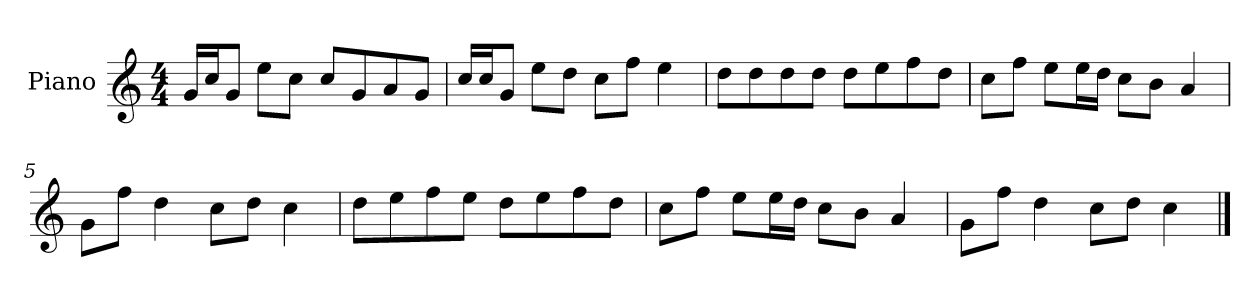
**kern
*part1
*staff1
*I"Piano
*I'P-no
*clefG2
*k[]
*M4/4
*MM90
=1
16g/LL
16cc/J
8g/J
8ee\L
8cc\J
8cc/L
8g/
8a/
8g/J
=2
16cc/LL
16cc/J
8g/J
8ee\L
8dd\J
8cc\L
8ff\J
4ee\
=3
8dd\L
8dd\
8dd\
8dd\J
8dd\L
8ee\
8ff\
8dd\J
=4
8cc\L
8ff\J
8ee\L
16ee\L
16dd\JJ
8cc\L
8b\J
4a/
=5
8g\L
8ff\J
4dd\
8cc\L
8dd\J
4cc\
!!LO:LB:g=z
=6
8dd\L
8ee\
8ff\
8ee\J
8dd\L
8ee\
8ff\
8dd\J
=7
8cc\L
8ff\J
8ee\L
16ee\L
16dd\JJ
8cc\L
8b\J
4a/
=8
8g\L
8ff\J
4dd\
8cc\L
8dd\J
4cc\
==
*-
